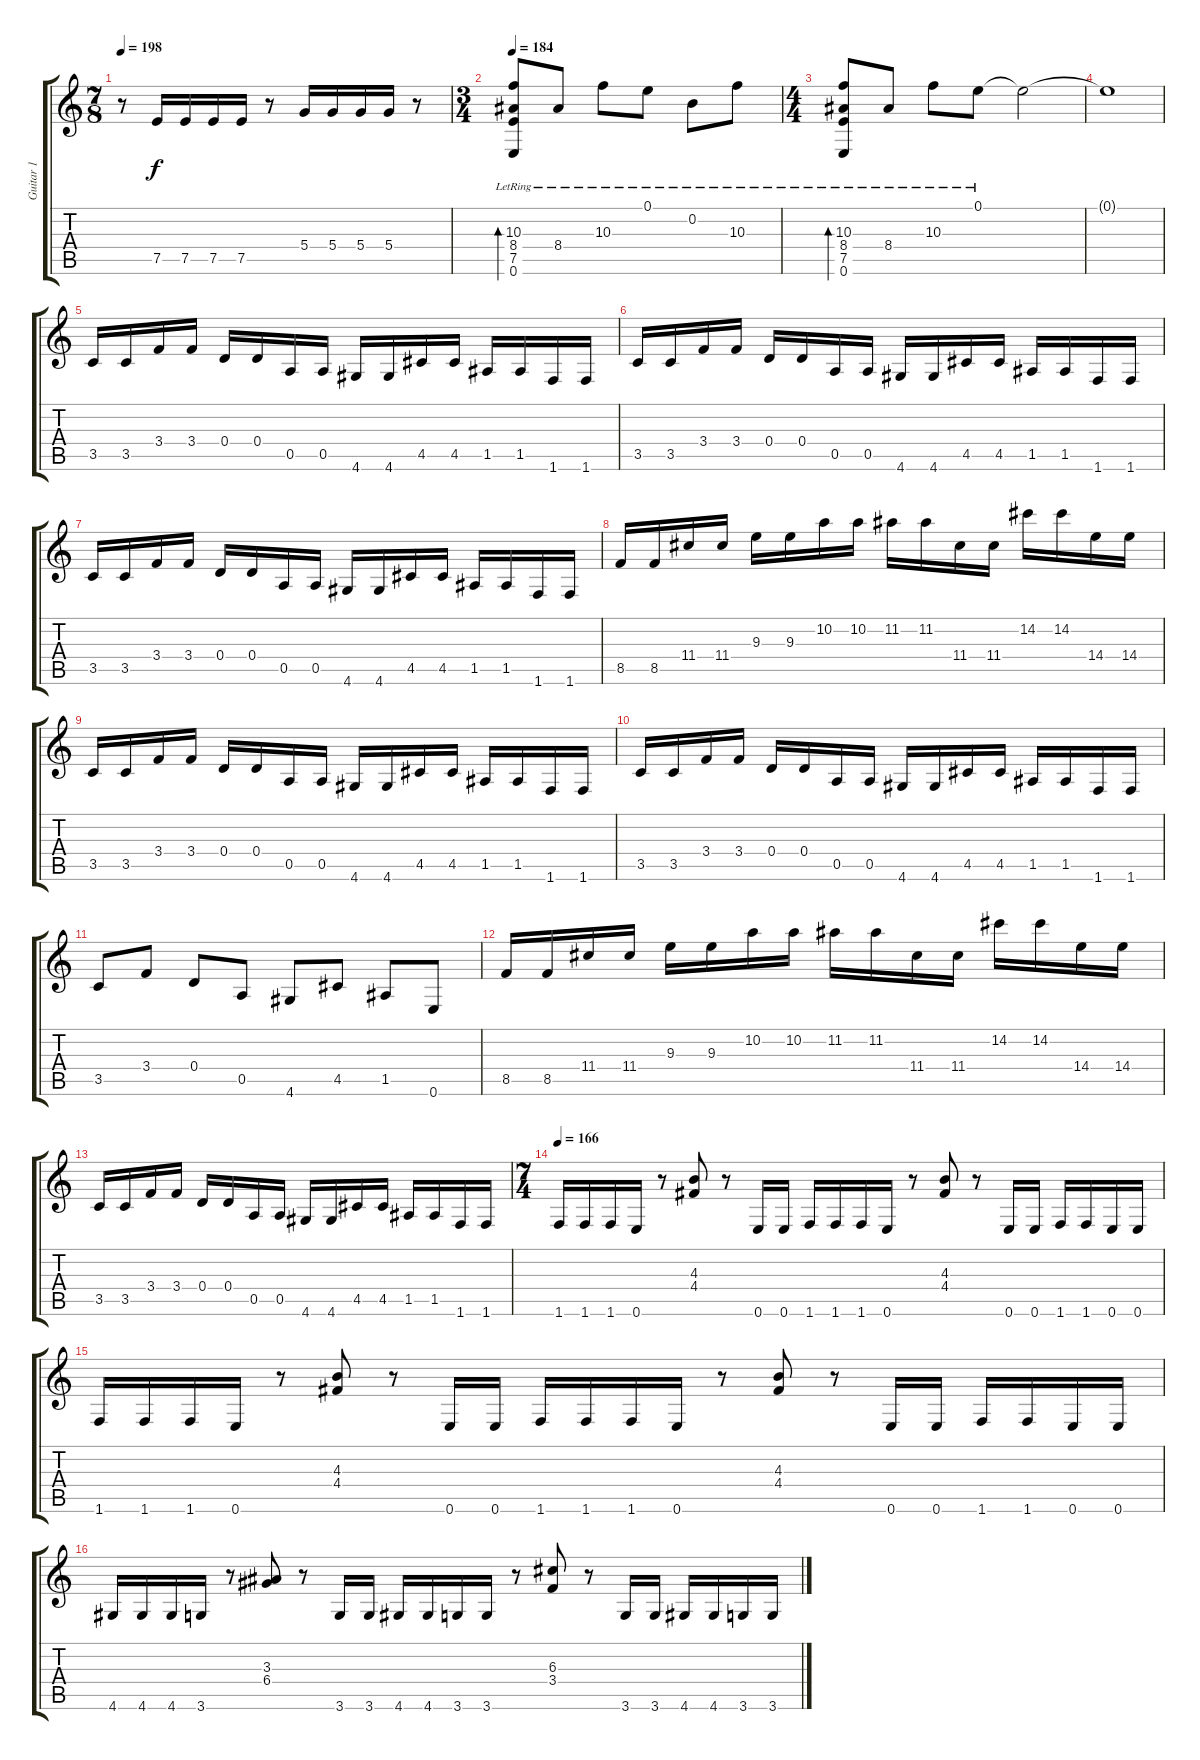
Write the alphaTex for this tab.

\track ("Guitar 1" "Guitar 1") {instrument distortionguitar}
\staff {score tabs}
\tuning (E4 B3 G3 D3 A2 E2) {hide}
\ts (7 8)
\tempo 198
\clef g2
\ks c
r.8{dy f} 7.5.16 7.5.16 7.5.16 7.5.16 r.8 5.4.16 5.4.16 5.4.16 5.4.16 r.8{volume 0} |
\ts (3 4)
\tempo 184
(10.3{lr} 8.4{lr} 7.5{lr} 0.6{lr}).8{bd 120 volume 16 instrument electricguitarjazz} 8.4{lr}.8 10.3{lr}.8 0.1{lr}.8 0.2{lr}.8 10.3{lr}.8 |
\ts (4 4)
(10.3{lr} 8.4{lr} 7.5{lr} 0.6{lr}).8{bd 120} 8.4{lr}.8 10.3{lr}.8 0.1{lr}.8 0.1{t}.2 |
0.1{t}.1 |
3.5.16{instrument distortionguitar} 3.5.16 3.4.16 3.4.16 0.4.16 0.4.16 0.5.16 0.5.16 4.6.16 4.6.16 4.5.16 4.5.16 1.5.16 1.5.16 1.6.16 1.6.16 |
3.5.16 3.5.16 3.4.16 3.4.16 0.4.16 0.4.16 0.5.16 0.5.16 4.6.16 4.6.16 4.5.16 4.5.16 1.5.16 1.5.16 1.6.16 1.6.16 |
3.5.16 3.5.16 3.4.16 3.4.16 0.4.16 0.4.16 0.5.16 0.5.16 4.6.16 4.6.16 4.5.16 4.5.16 1.5.16 1.5.16 1.6.16 1.6.16 |
8.5.16 8.5.16 11.4.16 11.4.16 9.3.16 9.3.16 10.2.16 10.2.16 11.2.16 11.2.16 11.4.16 11.4.16 14.2.16 14.2.16 14.4.16 14.4.16 |
3.5.16 3.5.16 3.4.16 3.4.16 0.4.16 0.4.16 0.5.16 0.5.16 4.6.16 4.6.16 4.5.16 4.5.16 1.5.16 1.5.16 1.6.16 1.6.16 |
3.5.16 3.5.16 3.4.16 3.4.16 0.4.16 0.4.16 0.5.16 0.5.16 4.6.16 4.6.16 4.5.16 4.5.16 1.5.16 1.5.16 1.6.16 1.6.16 |
3.5.8 3.4.8 0.4.8 0.5.8 4.6.8 4.5.8 1.5.8 0.6.8 |
8.5.16 8.5.16 11.4.16 11.4.16 9.3.16 9.3.16 10.2.16 10.2.16 11.2.16 11.2.16 11.4.16 11.4.16 14.2.16 14.2.16 14.4.16 14.4.16 |
3.5.16 3.5.16 3.4.16 3.4.16 0.4.16 0.4.16 0.5.16 0.5.16 4.6.16 4.6.16 4.5.16 4.5.16 1.5.16 1.5.16 1.6.16 1.6.16 |
\ts (7 4)
\tempo 166
1.6.16 1.6.16 1.6.16 0.6.16 r.8 (4.3 4.4).8 r.8 0.6.16 0.6.16 1.6.16 1.6.16 1.6.16 0.6.16 r.8 (4.3 4.4).8 r.8 0.6.16 0.6.16 1.6.16 1.6.16 0.6.16 0.6.16 |
1.6.16 1.6.16 1.6.16 0.6.16 r.8 (4.3 4.4).8 r.8 0.6.16 0.6.16 1.6.16 1.6.16 1.6.16 0.6.16 r.8 (4.3 4.4).8 r.8 0.6.16 0.6.16 1.6.16 1.6.16 0.6.16 0.6.16 |
4.6.16 4.6.16 4.6.16 3.6.16 r.8 (3.3 6.4).8 r.8 3.6.16 3.6.16 4.6.16 4.6.16 3.6.16 3.6.16 r.8 (6.3 3.4).8 r.8 3.6.16 3.6.16 4.6.16 4.6.16 3.6.16 3.6.16
